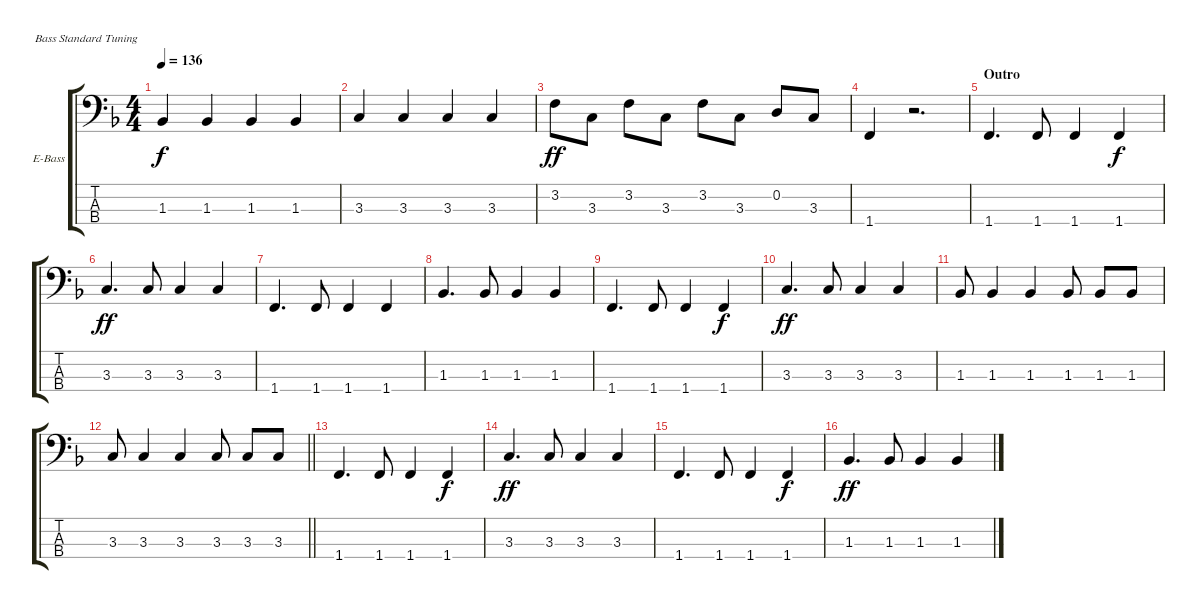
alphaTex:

\bracketExtendMode groupsimilarinstruments
\firstSystemTrackNameOrientation horizontal
\otherSystemsTrackNameOrientation horizontal
\track ("Bass" "E-Bass") {instrument electricbassfinger}
\staff {score tabs}
\tuning (G2 D2 A1 E1)
\ts (4 4)
\tempo 136
\clef f4
\ks f
1.3.4{dy f} 1.3.4 1.3.4 1.3.4 |
3.3.4 3.3.4 3.3.4 3.3.4 |
3.2.8{dy ff} 3.3.8 3.2.8 3.3.8 3.2.8 3.3.8 0.2.8 3.3.8 |
1.4.4 r.2{d} |
\section ("" "Outro")
1.4.4{d} 1.4.8 1.4.4 1.4.4{dy f} |
3.3.4{d dy ff} 3.3.8 3.3.4 3.3.4 |
1.4.4{d} 1.4.8 1.4.4 1.4.4 |
1.3.4{d} 1.3.8 1.3.4 1.3.4 |
1.4.4{d} 1.4.8 1.4.4 1.4.4{dy f} |
3.3.4{d dy ff} 3.3.8 3.3.4 3.3.4 |
1.3.8 1.3.4 1.3.4 1.3.8 1.3.8 1.3.8 |
\barLineRight lightlight
3.3.8 3.3.4 3.3.4 3.3.8 3.3.8 3.3.8 |
1.4.4{d} 1.4.8 1.4.4 1.4.4{dy f} |
3.3.4{d dy ff} 3.3.8 3.3.4 3.3.4 |
1.4.4{d} 1.4.8 1.4.4 1.4.4{dy f} |
1.3.4{d dy ff} 1.3.8 1.3.4 1.3.4
